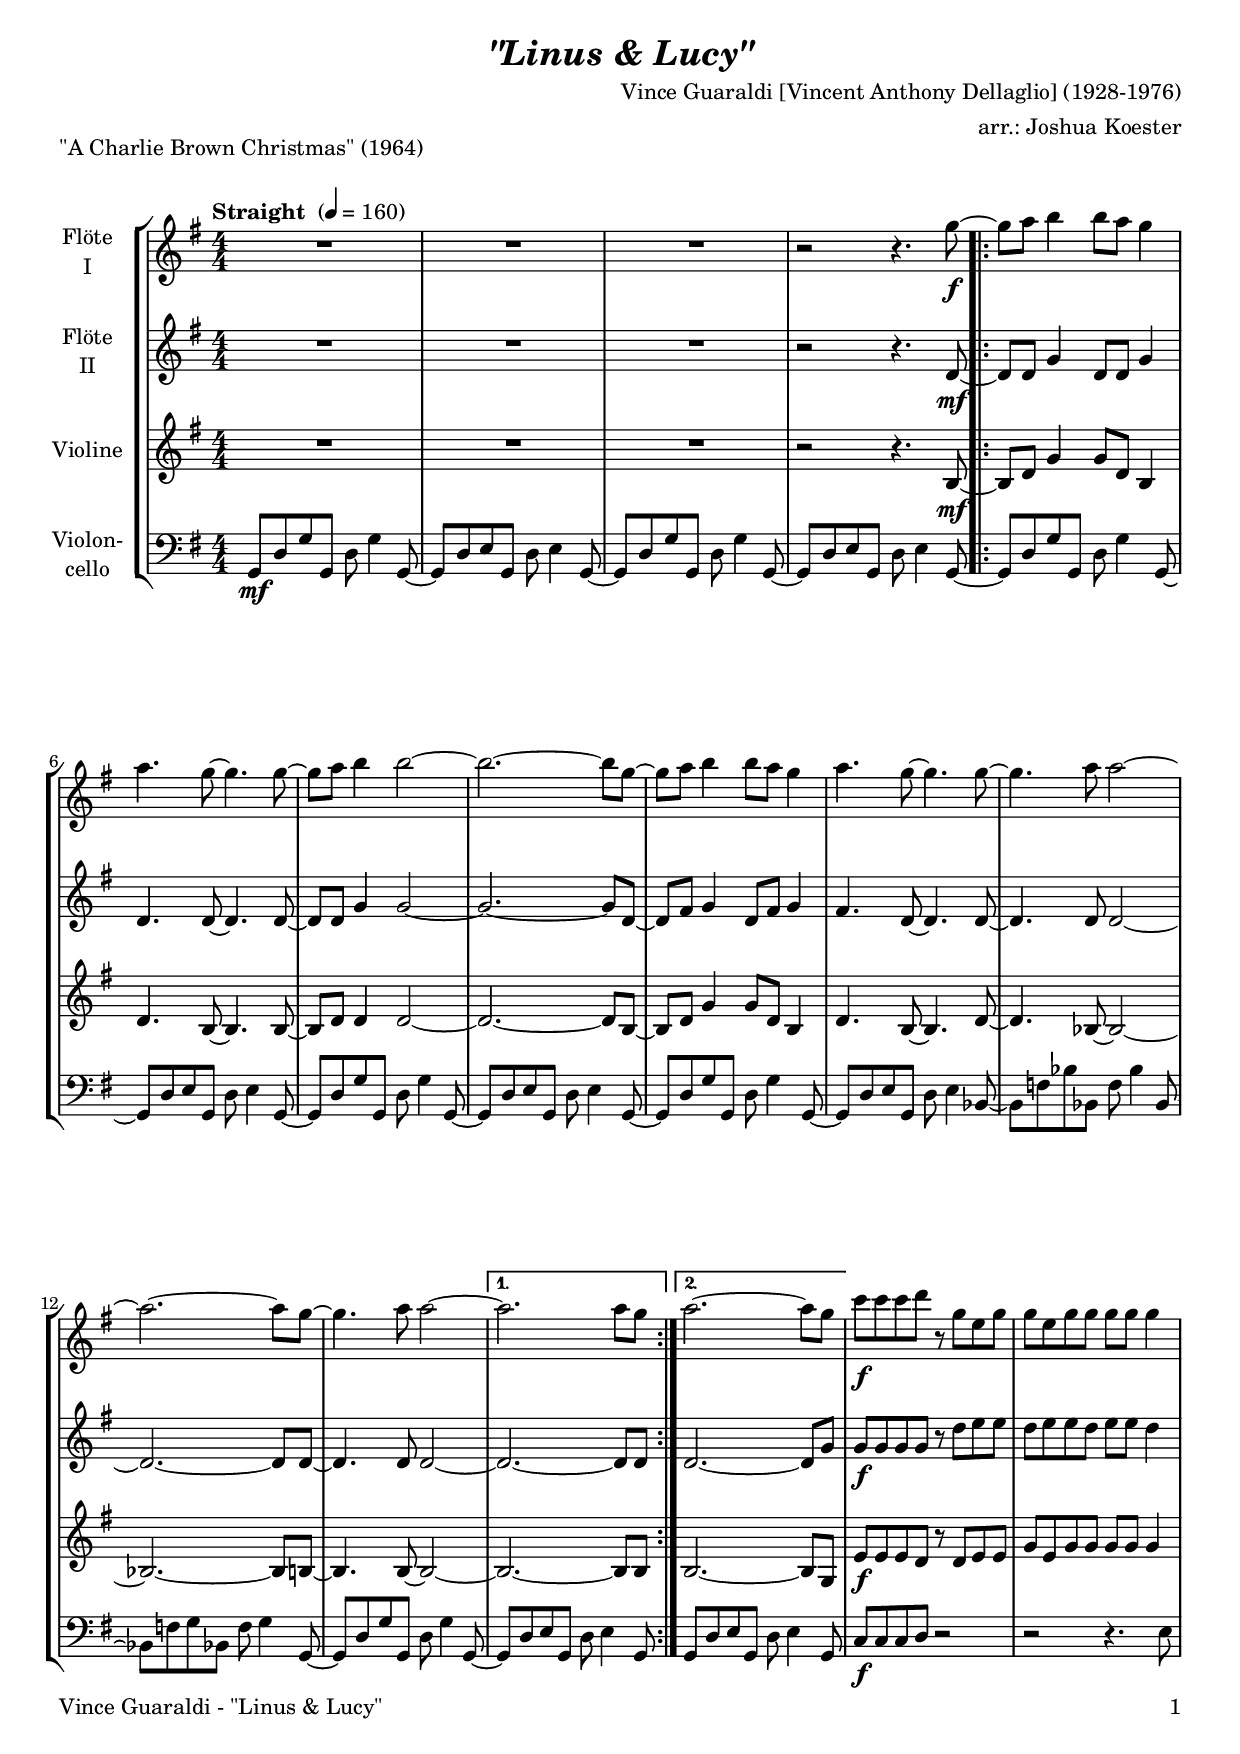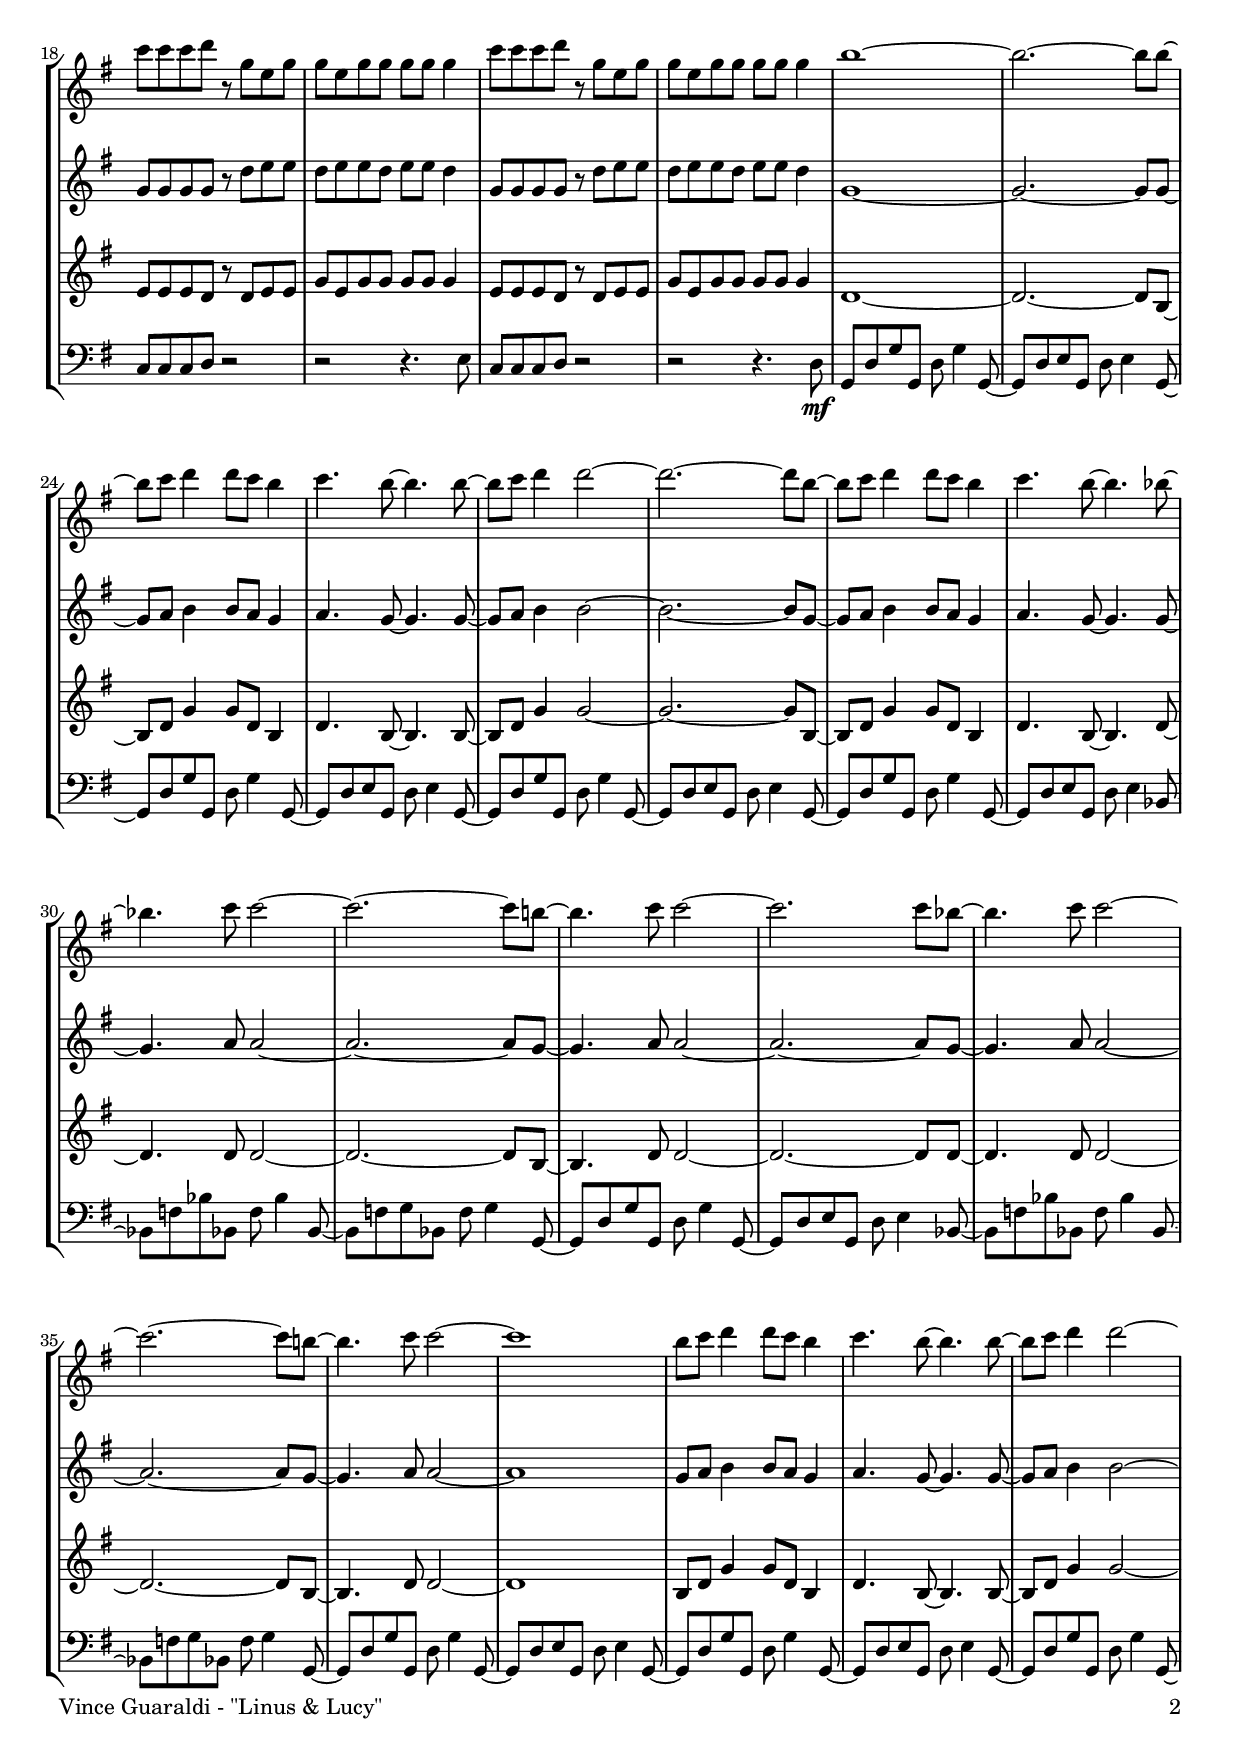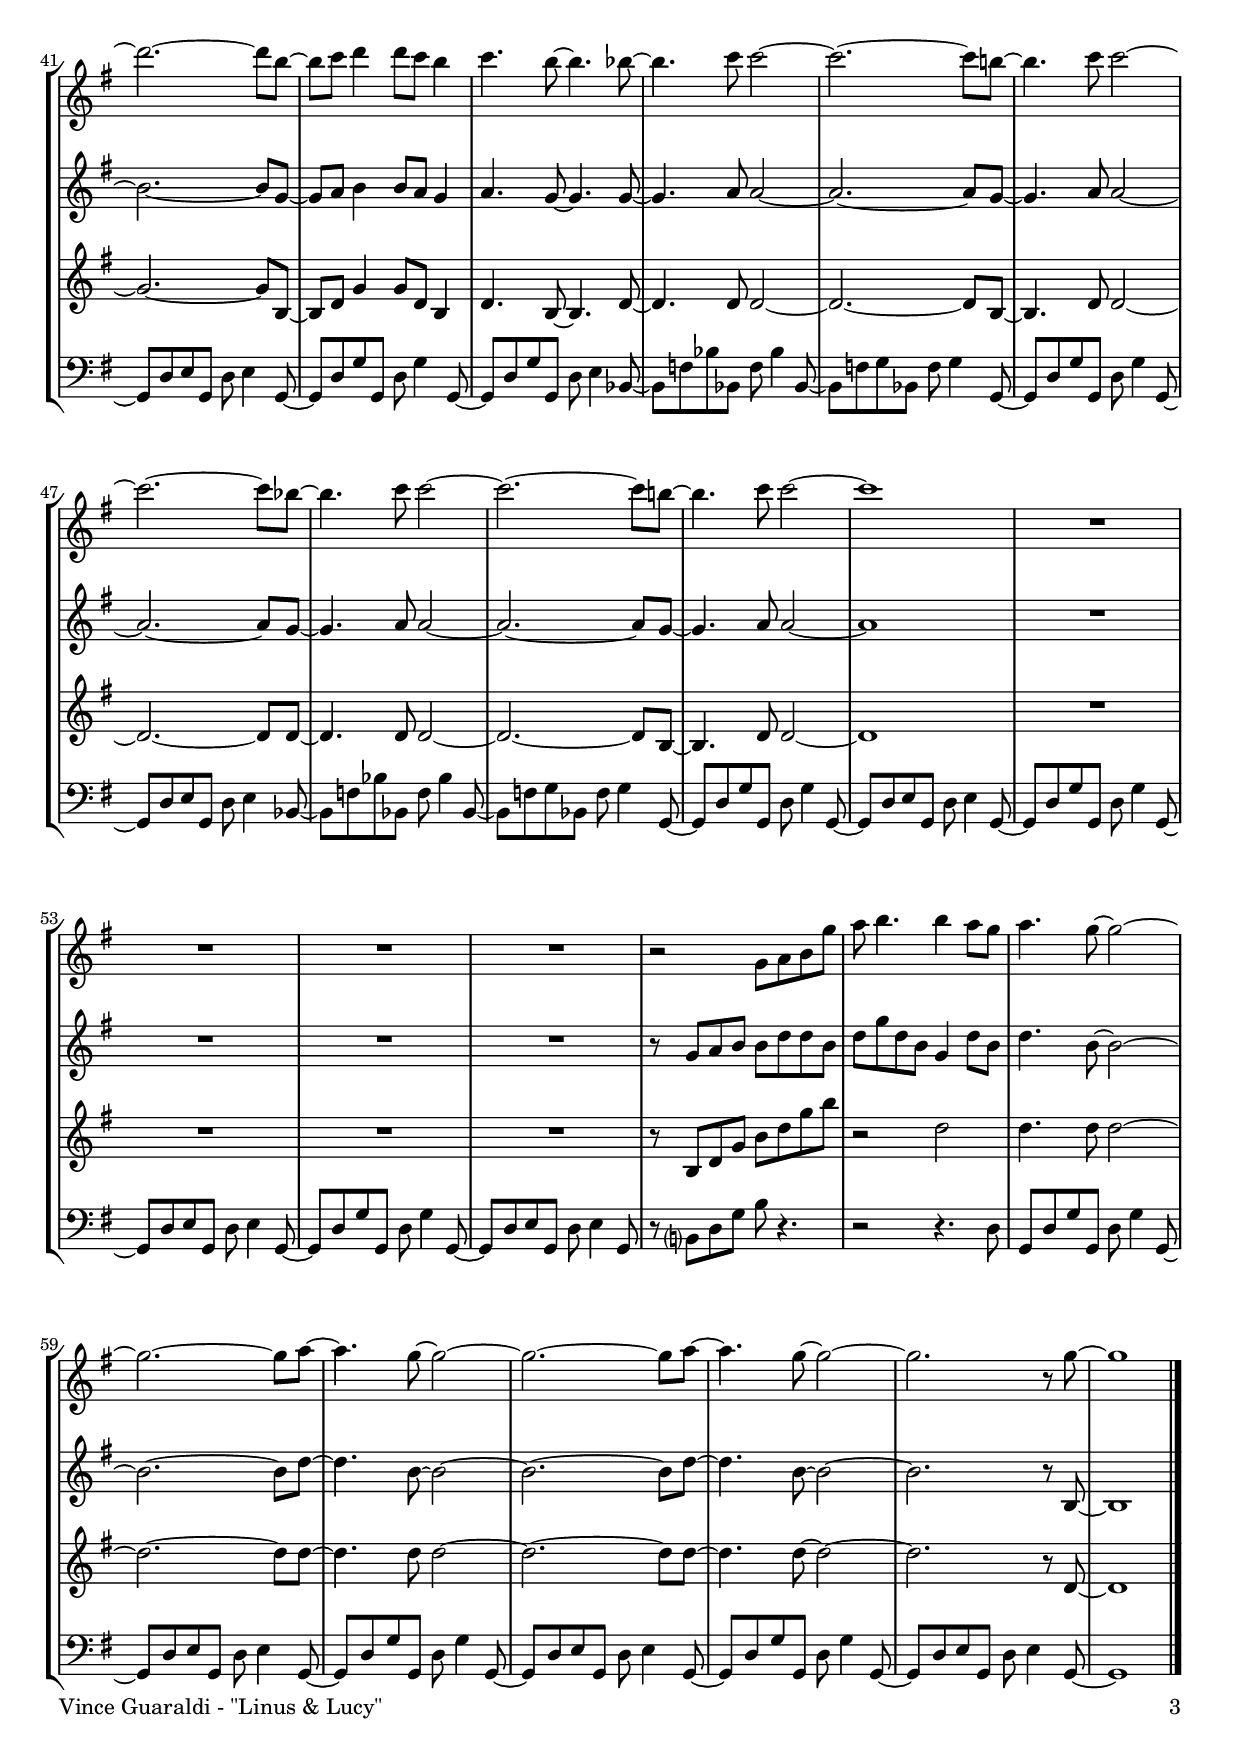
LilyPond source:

\version "2.24.4"
\include "deutsch.ly"
  
#(set-global-staff-size 19)

\header {
  title     = \markup \bold \italic "\"Linus & Lucy\""
  composer  = "Vince Guaraldi [Vincent Anthony Dellaglio] (1928-1976)"
  arranger  = "arr.: Joshua Koester"
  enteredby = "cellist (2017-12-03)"
  piece     = "\"A Charlie Brown Christmas\" (1964)"
}

voiceconsts = {
  \key b \major
  \time 4/4
  \clef "treble"
  \numericTimeSignature
  \compressEmptyMeasures
  % Set default beaming for all staves
%  \set Timing.beamExceptions = #'()
%  \set Timing.baseMoment     = #(ly:make-moment 1 4)
%  \set Timing.beatStructure  = #'(1 1 1)
  \tempo "Straight " 4=160
}

mifl = "flute"
mivl = "violin"
mivc = "cello"

va = \relative c'' {
  \voiceconsts

  R1*3
  r2 r4. b8~\f
  \repeat volta 2 {
    b c d4 d8 c b4
    c4. b8~ b4. b8~
    b c d4 d2~
    d2.~ d8 b~

    b c d4 d8 c b4
    c4. b8~ b4. b8~
    b4. c8 c2~
    c2.~ c8 b~
    b4. c8 c2~
  }
  \alternative {
    { c2. c8 b}
    { c2.~ c8 b }
  }

  es\f es es f r b, g b
  b g b b b b b4
  es8 es es f r b, g b
  b g b b b b b4
  es8 es es f r b, g b

  b g b b b b b4
  d1~
  d2.~ d8 d~
  d es f4 f8 es d4
  es4. d8~ d4. d8~
  d es f4 f2~
  f2.~ f8 d~

  d es f4 f8 es d4
  es4. d8~ d4. des8~
  des4. es8 es2~
  es2.~ es8 d!~
  d4. es8 es2~
  es2. es8 des~
  des4. es8 es2~
  es2.~ es8 d!~

  d4. es8 es2~
  es1
  d8 es f4 f8 es d4
  es4. d8~ d4. d8~
  d es f4 f2~
  f2.~ f8 d~
  d es f4 f8 es d4

  es4. d8~ d4. des8~
  des4. es8 es2~
  es2.~ es8 d!~
  d4. es8 es2~
  es2.~ es8 des~
  des4. es8 es2~
  es2.~ es8 d!~
  d4. es8 es2~

  es1
  R1*4
  r2 b,8 c d b'
  c d4. d4 c8 b
  c4. b8~ b2~
  b2.~ b8 c~
  c4. b8~ b2~
  b2.~ b8 c~

  c4. b8~ b2~
  b2. r8 b~
  b1 \bar "|."
}

vb = \relative c' {
  \voiceconsts

  R1*3
  r2 r4. f8~\mf
  \repeat volta 2 {
    f f b4 f8 f b4
    f4. f8~ f4. f8~
    f f b4 b2~
    b2.~ b8 f~

    f a b4 f8 a b4
    a4. f8~ f4. f8~
    f4. f8 f2~
    f2.~ f8 f~
    f4. f8 f2~
  }
  \alternative {
    { f2.~ f8 f }
    { f2.~ f8 b }
  }

  b\f b b b r f' g g
  f g g f g g f4
  b,8 b b b r f' g g
  f g g f g g f4
  b,8 b b b r f' g g

  f g g f g g f4
  b,1~
  b2.~ b8 b~
  b c d4 d8 c b4
  c4. b8~ b4. b8~
  b c d4 d2~
  d2.~ d8 b~

  b c d4 d8 c b4
  c4. b8~ b4. b8~
  b4. c8 c2~
  c2.~ c8 b~
  b4. c8 c2~
  c2.~ c8 b~
  b4. c8 c2~
  c2.~ c8 b~

  b4. c8 c2~
  c1
  b8 c d4 d8 c b4
  c4. b8~ b4. b8~
  b c d4 d2~
  d2.~ d8 b~
  b c d4 d8 c b4

  c4. b8~ b4. b8~
  b4. c8 c2~
  c2.~ c8 b~
  b4. c8 c2~
  c2.~ c8 b~
  b4. c8 c2~
  c2.~ c8 b~
  b4. c8 c2~
  c1

  R1*4
  r8 b c d d f f d
  f b f d b4 f'8 d
  f4. d8~ d2~
  d2.~ d8 f~
  f4. d8~ d2~
  d2.~ d8 f~

  f4. d8~ d2~
  d2. r8 d,~
  d1 \bar "|."
}

vc = \relative c' {
  \voiceconsts

  R1*3
  r2 r4. d8~\mf
  \repeat volta 2 {
    d f b4 b8 f d4
    f4. d8~ d4. d8~
    d f f4 f2~
    f2.~ f8 d~

    d f b4 b8 f d4
    f4. d8~ d4. f8~
    f4. des8~ des2~
    des2.~ des8 d~
    d4. d8~ d2~
  }
  \alternative {
    { d2.~ d8 d }
    { d2.~ d8 b }
  }

  g'\f g g f r f g g
  b g b b b b b4
  g8 g g f r f g g
  b g b b b b b4
  g8 g g f r f g g

  b g b b b b b4
  f1~
  f2.~ f8 d~
  d f b4 b8 f d4
  f4. d8~ d4. d8~
  d f b4 b2~
  b2.~ b8 d,~

  d f b4 b8 f d4
  f4. d8~ d4. f8~
  f4. f8 f2~
  f2.~ f8 d~
  d4. f8 f2~
  f2.~ f8 f~
  f4. f8 f2~
  f2.~ f8 d~

  d4. f8 f2~
  f1
  d8 f b4 b8 f d4
  f4. d8~ d4. d8~
  d f b4 b2~
  b2.~ b8 d,~
  d f b4 b8 f d4

  f4. d8~ d4. f8~
  f4. f8 f2~
  f2.~ f8 d~
  d4. f8 f2~
  f2.~ f8 f~
  f4. f8 f2~
  f2.~ f8 d~
  d4. f8 f2~

  f1
  R1*4
  r8 d f b d f b d
  r2 f,
  f4. f8 f2~
  f2.~ f8 f~
  f4. f8 f2~
  f2.~ f8 f~

  f4. f8~ f2~
  f2. r8 f,~
  f1 \bar "|."
}

vd = \relative c {
  \voiceconsts
  \clef "bass"

  b8\mf f' b b, f' b4 b,8~
  b f' g b, f' g4 b,8~
  b f' b b, f' b4 b,8~
  b f' g b, f' g4 b,8~
  
  \repeat volta 2 {
    b f' b b, f' b4 b,8~
    b f' g b, f' g4 b,8~
    b f' b b, f' b4 b,8~
    b f' g b, f' g4 b,8~
    
    b f' b b, f' b4 b,8~
    b f' g b, f' g4 des8~
    des as' des des, as' des4 des,8~
    des as' b des, as' b4 b,8~

    b f' b b, f' b4 b,8~
  }
  \alternative {
    { b f' g b, f' g4 b,8 }
    { b f' g b, f' g4 b,8 }
  }
  es\f es es f r2
  r r4. g8

  es es es f r2
  r r4. g8
  es es es f r2
  r r4. f8\mf
  b, f' b b, f' b4 b,8~
  b f' g b, f' g4 b,8~

  b f' b b, f' b4 b,8~
  b f' g b, f' g4 b,8~
  b f' b b, f' b4 b,8~
  b f' g b, f' g4 b,8~
  b f' b b, f' b4 b,8~
  b f' g b, f' g4 des8~

  des as' des des, as' des4 des,8~
  des as' b des, as' b4 b,8~
  b f' b b, f' b4 b,8~

  b f' g b, f' g4 des8~
  des as' des des, as' des4 des,8~
  des as' b des, as' b4 b,8~
  b f' b b, f' b4 b,8~

  b f' g b, f' g4 b,8~
  b f' b b, f' b4 b,8~
  b f' g b, f' g4 b,8~
  b f' b b, f' b4 b,8~
  b f' g b, f' g4 b,8~
  
  b f' b b, f' b4 b,8~
  b f' b b, f' g4 des8~
  des as' des des, as' des4 des,8~
  des as' b des, as' b4 b,8~

  b f' b b, f' b4 b,8~
  b f' g b, f' g4 des8~
  des as' des des, as' des4 des,8~
  des as' b des, as' b4 b,8~

  b f' b b, f' b4 b,8~
  b f' g b, f' g4 b,8~
  b f' b b, f' b4 b,8~
  b f' g b, f' g4 b,8~
  b f' b b, f' b4 b,8~
  
  b f' g b, f' g4 b,8
  r d? f b d r4.
  r2 r4. f,8
  b, f' b b, f' b4 b,8~
  b f' g b, f' g4 b,8~

  b f' b b, f' b4 b,8~
  b f' g b, f' g4 b,8~
  b f' b b, f' b4 b,8~
  b f' g b, f' g4 b,8~
  b1 \bar "|."
}


music = \new StaffGroup <<
      \new Staff {
	\set Staff.midiInstrument = \mifl
	\set Staff.instrumentName = \markup \center-column { "Flöte" "I" }
	\transpose b g' { \va }
      }

      \new Staff {
	\set Staff.midiInstrument = \mifl
	\set Staff.instrumentName = \markup \center-column { "Flöte" "II" }
	\transpose b g { \vb }
      }

      \new Staff {
	\set Staff.midiInstrument = \mivl
	\set Staff.instrumentName = \markup \center-column { "Violine" }
	\transpose b g { \vc }
      }

      \new Staff {
	\set Staff.midiInstrument = \mivc
	\set Staff.instrumentName = \markup \center-column { "Violon-" "cello" }
	\transpose b g { \vd }
      }
>>

\book {
  \paper {
    print-page-number = ##t
    print-first-page-number = ##t
    ragged-last-bottom = ##f
    oddHeaderMarkup = \markup \null
    evenHeaderMarkup = \markup \null
    oddFooterMarkup = \markup {
      \fill-line {
        \if \should-print-page-number
        "Vince Guaraldi - \"Linus & Lucy\"" \fromproperty #'page:page-number-string
      }
    }
    evenFooterMarkup = \oddFooterMarkup
  } \score {
    \music
    \layout {}
  }

  \score {
    \unfoldRepeats \music

    \midi {
      \context {
        \Score
      }
    }
  }
}
